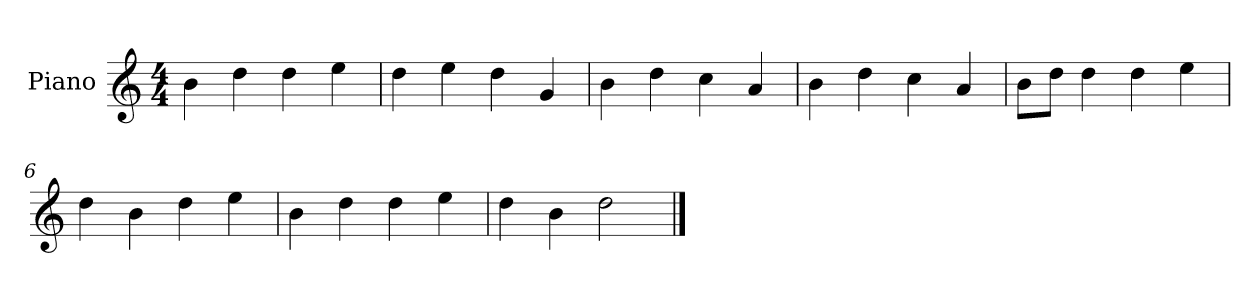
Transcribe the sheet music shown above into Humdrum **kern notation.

**kern
*part1
*staff1
*I"Piano
*I'P-no
*clefG2
*k[]
*M4/4
*MM90
=1
4b\
4dd\
4dd\
4ee\
=2
4dd\
4ee\
4dd\
4g/
=3
4b\
4dd\
4cc\
4a/
=4
4b\
4dd\
4cc\
4a/
=5
8b\L
8dd\J
4dd\
4dd\
4ee\
=6
4dd\
4b\
4dd\
4ee\
=7
4b\
4dd\
4dd\
4ee\
=8
4dd\
4b\
2dd\
==
*-
